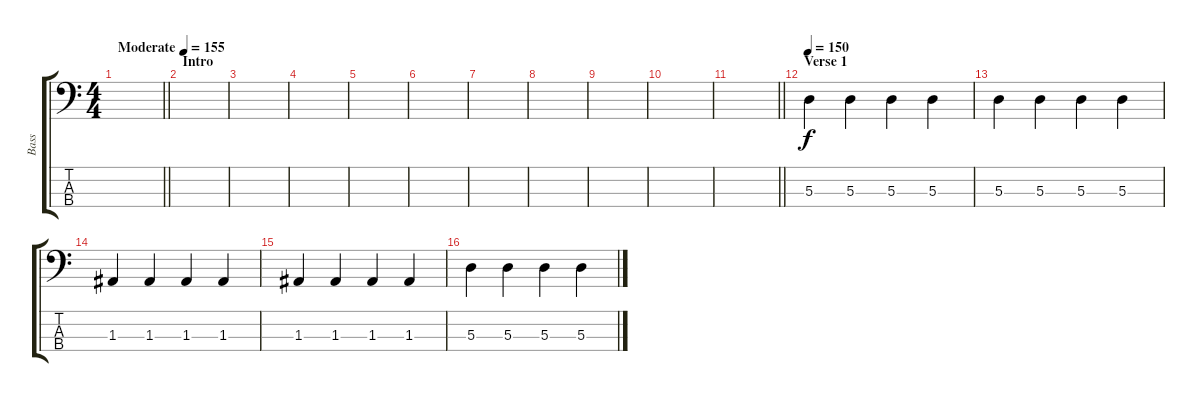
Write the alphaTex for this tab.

\track ("Bass" "Bass") {instrument electricbassfinger}
\staff {score tabs}
\tuning (G2 D2 A1 E1) {hide}
\ts (4 4)
\tempo (155 "Moderate")
\clef f4
\barLineRight lightlight
\ks c
|
\section ("" "Intro")
|
|
|
|
|
|
|
|
|
\barLineRight lightlight
|
\section ("" "Verse 1")
\tempo 150
5.3.4 5.3.4 5.3.4 5.3.4 |
5.3.4 5.3.4 5.3.4 5.3.4 |
1.3.4 1.3.4 1.3.4 1.3.4 |
1.3.4 1.3.4 1.3.4 1.3.4 |
5.3.4 5.3.4 5.3.4 5.3.4
